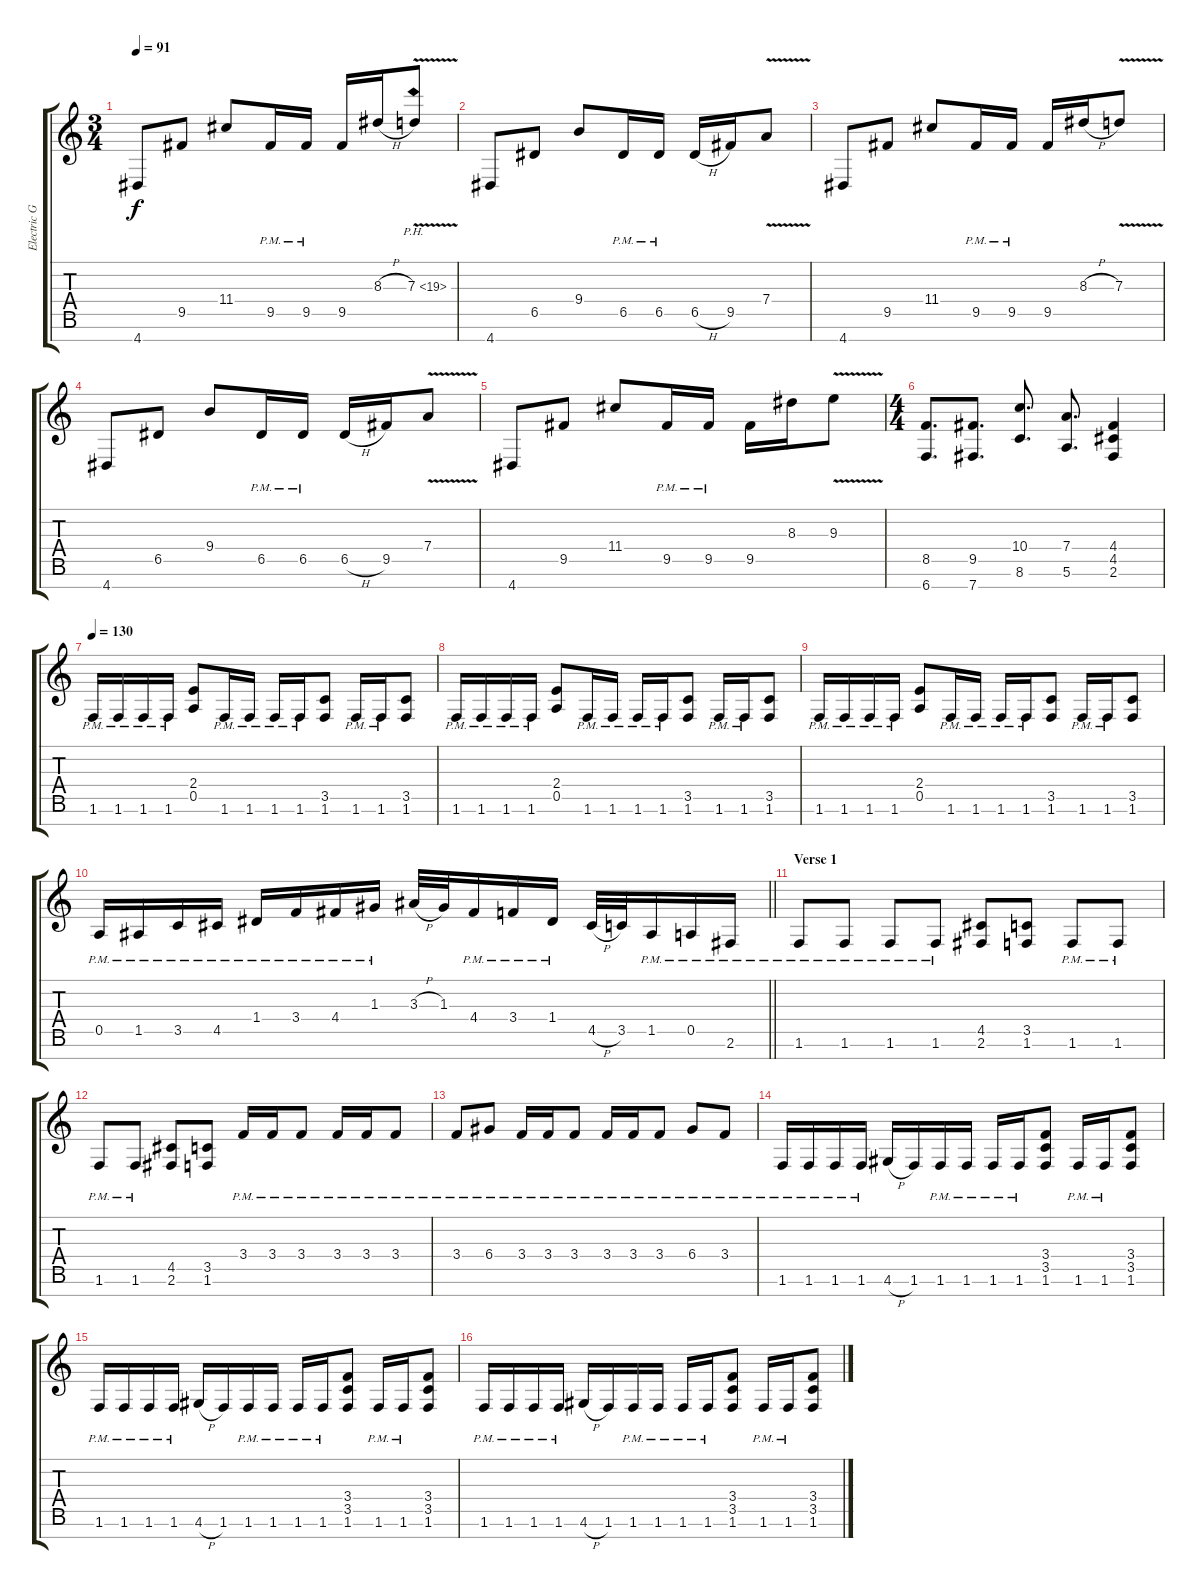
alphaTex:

\track ("Electric Guitar" "Electric G") {instrument distortionguitar}
\staff {score tabs}
\tuning (E4 B3 G3 D3 A2 E2 B1) {hide}
\ts (3 4)
\tempo 91
\clef g2
\ks c
4.7.8{dy f} 9.5.8 11.4.8 9.5{pm}.16 9.5{pm}.16 9.5.16 8.3{h}.16 7.3{ph 12 v}.8 |
4.7.8 6.5.8 9.4.8 6.5{pm}.16 6.5{pm}.16 6.5{h}.16 9.5.16 7.4{v}.8 |
4.7.8 9.5.8 11.4.8 9.5{pm}.16 9.5{pm}.16 9.5.16 8.3{h}.16 7.3{v}.8 |
4.7.8 6.5.8 9.4.8 6.5{pm}.16 6.5{pm}.16 6.5{h}.16 9.5.16 7.4{v}.8 |
4.7.8 9.5.8 11.4.8 9.5{pm}.16 9.5{pm}.16 9.5.16 8.3.16 9.3{v}.8 |
\ts (4 4)
(8.5 6.7).8{d} (9.5 7.7).8{d} (10.4 8.6).8{d} (7.4 5.6).8{d} (4.4 4.5 2.6).4 |
\tempo 130
1.6{pm}.16 1.6{pm}.16 1.6{pm}.16 1.6{pm}.16 (2.4 0.5).8 1.6{pm}.16 1.6{pm}.16 1.6{pm}.16 1.6{pm}.16 (3.5 1.6).8 1.6{pm}.16 1.6{pm}.16 (3.5 1.6).8 |
1.6{pm}.16 1.6{pm}.16 1.6{pm}.16 1.6{pm}.16 (2.4 0.5).8 1.6{pm}.16 1.6{pm}.16 1.6{pm}.16 1.6{pm}.16 (3.5 1.6).8 1.6{pm}.16 1.6{pm}.16 (3.5 1.6).8 |
1.6{pm}.16 1.6{pm}.16 1.6{pm}.16 1.6{pm}.16 (2.4 0.5).8 1.6{pm}.16 1.6{pm}.16 1.6{pm}.16 1.6{pm}.16 (3.5 1.6).8 1.6{pm}.16 1.6{pm}.16 (3.5 1.6).8 |
\barLineRight lightlight
0.5{pm}.16 1.5{pm}.16 3.5{pm}.16 4.5{pm}.16 1.4{pm}.16 3.4{pm}.16 4.4{pm}.16 1.3{pm}.16 3.3{h}.32 1.3.32 4.4{pm}.16 3.4{pm}.16 1.4{pm}.16 4.5{h}.32 3.5.32 1.5{pm}.16 0.5{pm}.16 2.6{pm}.16 |
\section ("" "Verse 1")
1.6{pm}.8 1.6{pm}.8 1.6{pm}.8 1.6{pm}.8 (4.5 2.6).8 (3.5 1.6).8 1.6{pm}.8 1.6{pm}.8 |
1.6{pm}.8 1.6{pm}.8 (4.5 2.6).8 (3.5 1.6).8 3.4{pm}.16 3.4{pm}.16 3.4{pm}.8 3.4{pm}.16 3.4{pm}.16 3.4{pm}.8 |
3.4{pm}.8 6.4{pm}.8 3.4{pm}.16 3.4{pm}.16 3.4{pm}.8 3.4{pm}.16 3.4{pm}.16 3.4{pm}.8 6.4{pm}.8 3.4{pm}.8 |
1.6{pm}.16 1.6{pm}.16 1.6{pm}.16 1.6{pm}.16 4.6{h}.16 1.6.16 1.6{pm}.16 1.6{pm}.16 1.6{pm}.16 1.6{pm}.16 (3.4 3.5 1.6).8 1.6{pm}.16 1.6{pm}.16 (3.4 3.5 1.6).8 |
1.6{pm}.16 1.6{pm}.16 1.6{pm}.16 1.6{pm}.16 4.6{h}.16 1.6.16 1.6{pm}.16 1.6{pm}.16 1.6{pm}.16 1.6{pm}.16 (3.4 3.5 1.6).8 1.6{pm}.16 1.6{pm}.16 (3.4 3.5 1.6).8 |
1.6{pm}.16 1.6{pm}.16 1.6{pm}.16 1.6{pm}.16 4.6{h}.16 1.6.16 1.6{pm}.16 1.6{pm}.16 1.6{pm}.16 1.6{pm}.16 (3.4 3.5 1.6).8 1.6{pm}.16 1.6{pm}.16 (3.4 3.5 1.6).8
